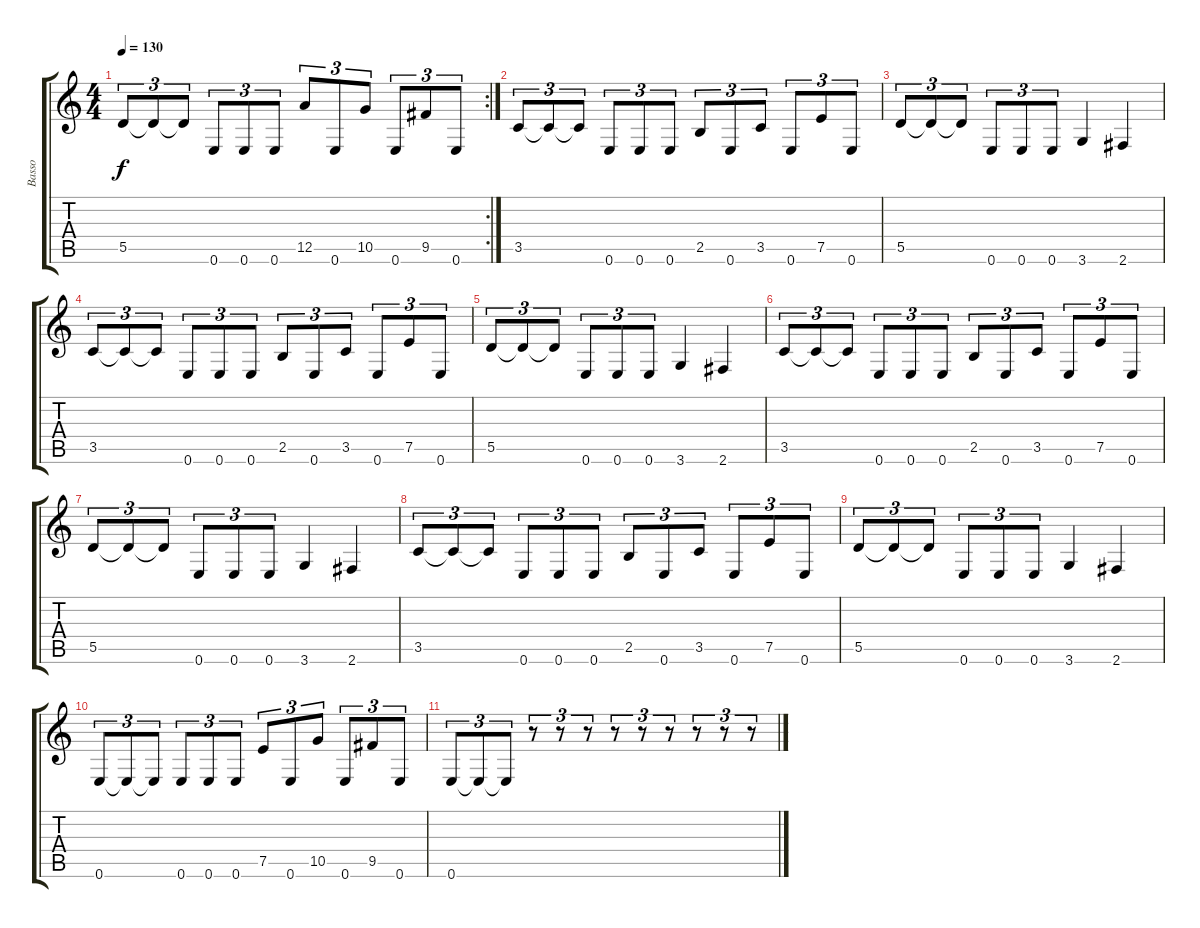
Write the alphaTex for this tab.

\track ("Basso" "Basso") {instrument electricbasspick}
\staff {score tabs}
\tuning (E4 B3 G3 D3 A2 E2) {hide}
\rc 2
\ts (4 4)
\tempo 130
\clef g2
\ks c
5.5.8{tu (3 2) dy f} 5.5{t}.8{tu (3 2)} 5.5{t}.8{tu (3 2)} 0.6.8{tu (3 2)} 0.6.8{tu (3 2)} 0.6.8{tu (3 2)} 12.5.8{tu (3 2)} 0.6.8{tu (3 2)} 10.5.8{tu (3 2)} 0.6.8{tu (3 2)} 9.5.8{tu (3 2)} 0.6.8{tu (3 2)} |
3.5.8{tu (3 2)} 3.5{t}.8{tu (3 2)} 3.5{t}.8{tu (3 2)} 0.6.8{tu (3 2)} 0.6.8{tu (3 2)} 0.6.8{tu (3 2)} 2.5.8{tu (3 2)} 0.6.8{tu (3 2)} 3.5.8{tu (3 2)} 0.6.8{tu (3 2)} 7.5.8{tu (3 2)} 0.6.8{tu (3 2)} |
5.5.8{tu (3 2)} 5.5{t}.8{tu (3 2)} 5.5{t}.8{tu (3 2)} 0.6.8{tu (3 2)} 0.6.8{tu (3 2)} 0.6.8{tu (3 2)} 3.6.4 2.6.4 |
3.5.8{tu (3 2)} 3.5{t}.8{tu (3 2)} 3.5{t}.8{tu (3 2)} 0.6.8{tu (3 2)} 0.6.8{tu (3 2)} 0.6.8{tu (3 2)} 2.5.8{tu (3 2)} 0.6.8{tu (3 2)} 3.5.8{tu (3 2)} 0.6.8{tu (3 2)} 7.5.8{tu (3 2)} 0.6.8{tu (3 2)} |
5.5.8{tu (3 2)} 5.5{t}.8{tu (3 2)} 5.5{t}.8{tu (3 2)} 0.6.8{tu (3 2)} 0.6.8{tu (3 2)} 0.6.8{tu (3 2)} 3.6.4 2.6.4 |
3.5.8{tu (3 2)} 3.5{t}.8{tu (3 2)} 3.5{t}.8{tu (3 2)} 0.6.8{tu (3 2)} 0.6.8{tu (3 2)} 0.6.8{tu (3 2)} 2.5.8{tu (3 2)} 0.6.8{tu (3 2)} 3.5.8{tu (3 2)} 0.6.8{tu (3 2)} 7.5.8{tu (3 2)} 0.6.8{tu (3 2)} |
5.5.8{tu (3 2)} 5.5{t}.8{tu (3 2)} 5.5{t}.8{tu (3 2)} 0.6.8{tu (3 2)} 0.6.8{tu (3 2)} 0.6.8{tu (3 2)} 3.6.4 2.6.4 |
3.5.8{tu (3 2)} 3.5{t}.8{tu (3 2)} 3.5{t}.8{tu (3 2)} 0.6.8{tu (3 2)} 0.6.8{tu (3 2)} 0.6.8{tu (3 2)} 2.5.8{tu (3 2)} 0.6.8{tu (3 2)} 3.5.8{tu (3 2)} 0.6.8{tu (3 2)} 7.5.8{tu (3 2)} 0.6.8{tu (3 2)} |
5.5.8{tu (3 2)} 5.5{t}.8{tu (3 2)} 5.5{t}.8{tu (3 2)} 0.6.8{tu (3 2)} 0.6.8{tu (3 2)} 0.6.8{tu (3 2)} 3.6.4 2.6.4 |
0.6.8{tu (3 2)} 0.6{t}.8{tu (3 2)} 0.6{t}.8{tu (3 2)} 0.6.8{tu (3 2)} 0.6.8{tu (3 2)} 0.6.8{tu (3 2)} 7.5.8{tu (3 2)} 0.6.8{tu (3 2)} 10.5.8{tu (3 2)} 0.6.8{tu (3 2)} 9.5.8{tu (3 2)} 0.6.8{tu (3 2)} |
0.6.8{tu (3 2)} 0.6{t}.8{tu (3 2)} 0.6{t}.8{tu (3 2)} r.8{tu (3 2)} r.8{tu (3 2)} r.8{tu (3 2)} r.8{tu (3 2)} r.8{tu (3 2)} r.8{tu (3 2)} r.8{tu (3 2)} r.8{tu (3 2)} r.8{tu (3 2)}
